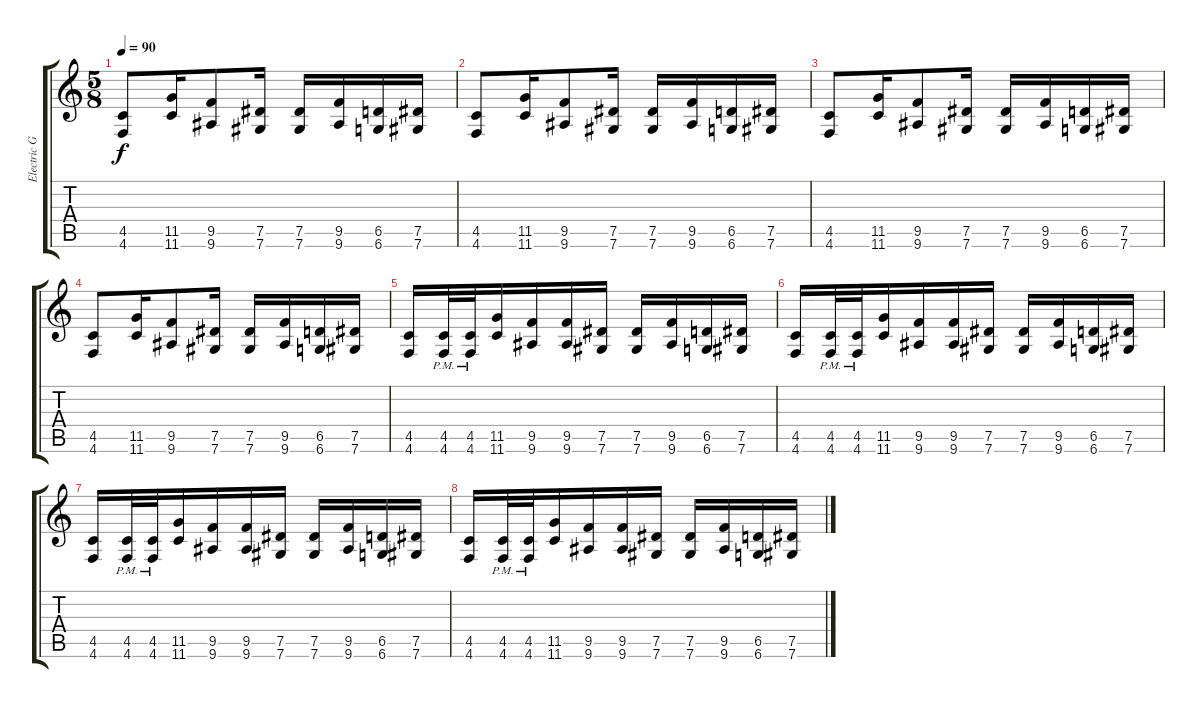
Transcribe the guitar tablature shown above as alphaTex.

\track ("Electric Guitar" "Electric G") {instrument distortionguitar}
\staff {score tabs}
\tuning (Eb4 Bb3 Gb3 Db3 Ab2 Db2) {hide}
\ts (5 8)
\tempo 90
\clef g2
\ks c
(4.5 4.6).8{dy f instrument distortionguitar} (11.5 11.6).16 (9.5 9.6).8 (7.5 7.6).16 (7.5 7.6).16 (9.5 9.6).16 (6.5 6.6).16 (7.5 7.6).16 |
(4.5 4.6).8 (11.5 11.6).16 (9.5 9.6).8 (7.5 7.6).16 (7.5 7.6).16 (9.5 9.6).16 (6.5 6.6).16 (7.5 7.6).16 |
(4.5 4.6).8 (11.5 11.6).16 (9.5 9.6).8 (7.5 7.6).16 (7.5 7.6).16 (9.5 9.6).16 (6.5 6.6).16 (7.5 7.6).16 |
(4.5 4.6).8 (11.5 11.6).16 (9.5 9.6).8 (7.5 7.6).16 (7.5 7.6).16 (9.5 9.6).16 (6.5 6.6).16 (7.5 7.6).16 |
(4.5 4.6).16 (4.5{pm} 4.6{pm}).32 (4.5{pm} 4.6{pm}).32 (11.5 11.6).16 (9.5 9.6).16 (9.5 9.6).16 (7.5 7.6).16 (7.5 7.6).16 (9.5 9.6).16 (6.5 6.6).16 (7.5 7.6).16 |
(4.5 4.6).16 (4.5{pm} 4.6{pm}).32 (4.5{pm} 4.6{pm}).32 (11.5 11.6).16 (9.5 9.6).16 (9.5 9.6).16 (7.5 7.6).16 (7.5 7.6).16 (9.5 9.6).16 (6.5 6.6).16 (7.5 7.6).16 |
(4.5 4.6).16 (4.5{pm} 4.6{pm}).32 (4.5{pm} 4.6{pm}).32 (11.5 11.6).16 (9.5 9.6).16 (9.5 9.6).16 (7.5 7.6).16 (7.5 7.6).16 (9.5 9.6).16 (6.5 6.6).16 (7.5 7.6).16 |
(4.5 4.6).16 (4.5{pm} 4.6{pm}).32 (4.5{pm} 4.6{pm}).32 (11.5 11.6).16 (9.5 9.6).16 (9.5 9.6).16 (7.5 7.6).16 (7.5 7.6).16 (9.5 9.6).16 (6.5 6.6).16 (7.5 7.6).16
